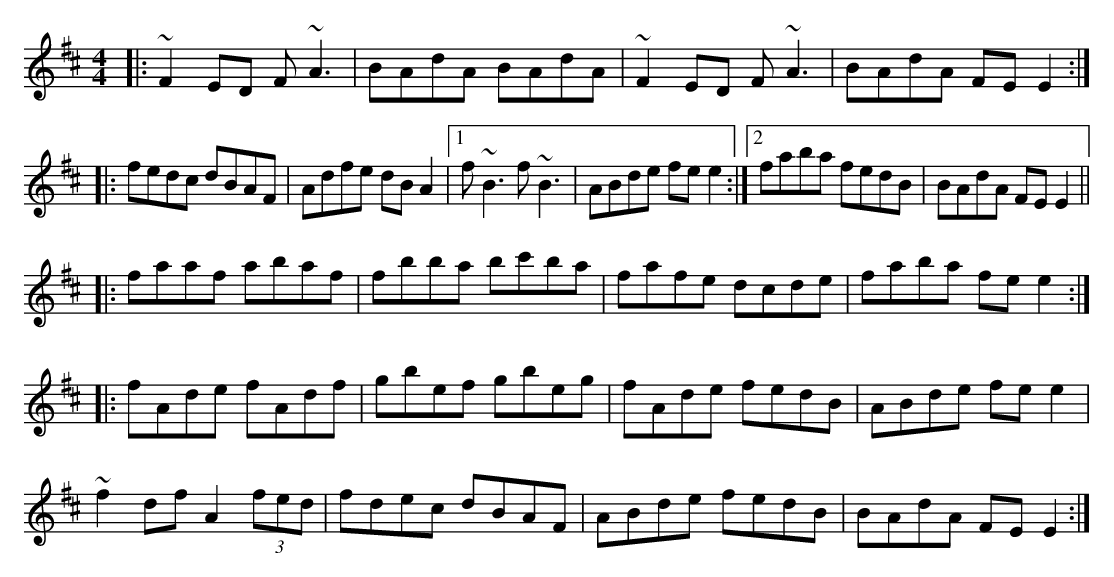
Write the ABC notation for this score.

X:1
M:4/4
K:D
|:~F2ED F~A3|BAdA BAdA|~F2ED F~A3|BAdA FEE2:|
|:fedc dBAF|Adfe dBA2|1 f~B3 f~B3|ABde fee2:|2 faba fedB|BAdA FEE2||
|:faaf abaf|fbba bc'ba|fafe dcde|faba fee2:|
|:fAde fAdf|gbef gbeg|fAde fedB|ABde fee2|
~f2 df A2 (3fed|fdec dBAF|ABde fedB|BAdA FEE2:|
